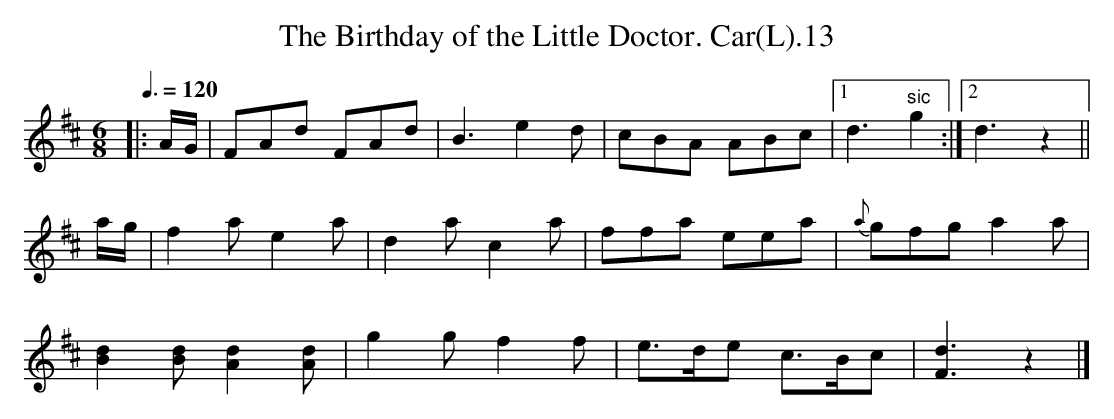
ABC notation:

X:1
T:Birthday of the Little Doctor. Car(L).13, The
M:6/8
L:1/8
Q:3/8=120
K:Dmaj
|:A/G/|FAd FAd|B3 e2d|cBA ABc|1 d3 "^sic"g2:|2 d3z2||
a/g/|f2a e2a|d2a c2a|ffa eea|{a}gfg a2a|
[B2d2][Bd] [A2d2][Ad]|g2g f2f|e>de c>Bc|[F3d3] z2|]
